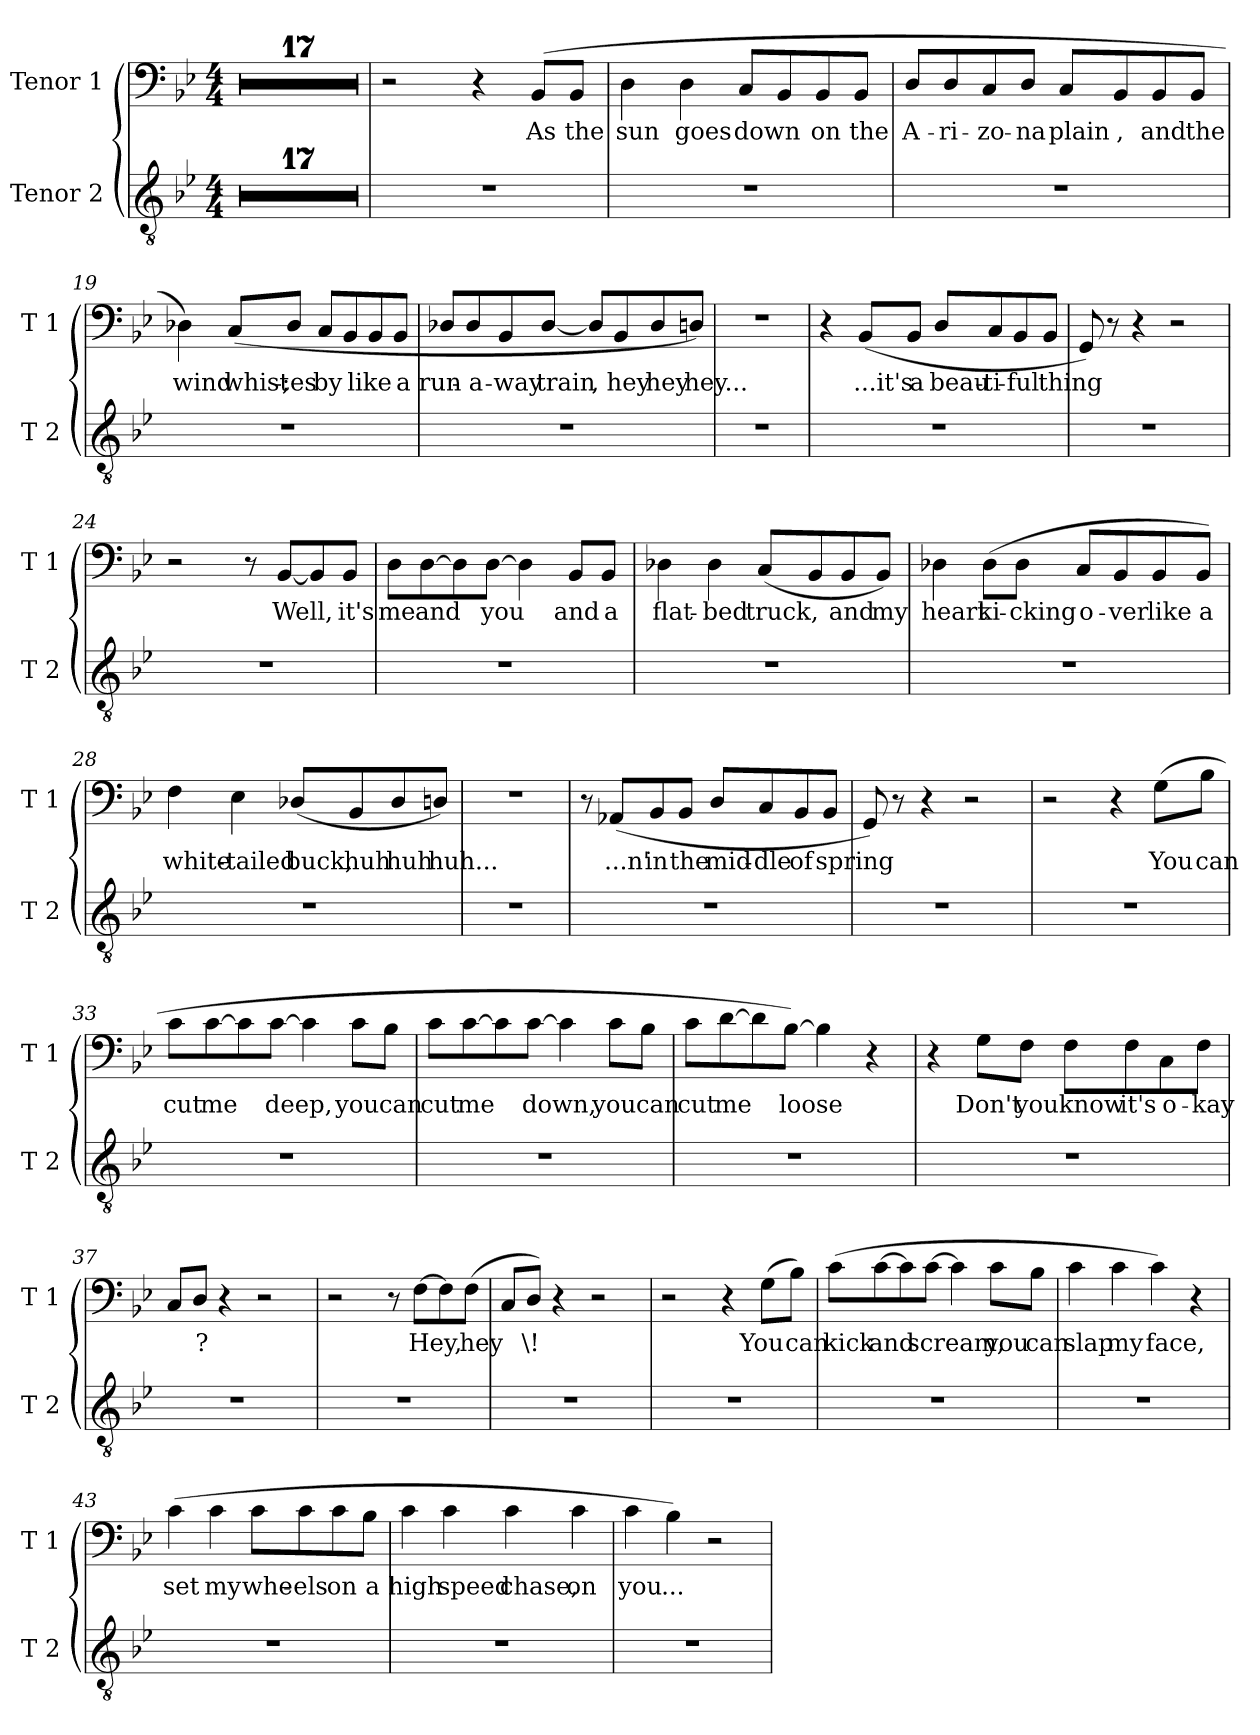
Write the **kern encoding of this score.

**kern	**kern	**text
*part2	*part1	*part1
*staff2	*staff1	*staff1
*I"Tenor 2	*I"Tenor 1	*
*I'T 2	*I'T 1	*
*clefGv2	*clefF4	*
*k[b-e-]	*k[b-e-]	*
*B-:	*B-:	*
*M4/4	*M4/4	*
=	=	=
1r;<	1r;<	.
=	=	=
1r;<	1r;<	.
=1	=1	=1
1r	1r	.
=2	=2	=2
1r	1r	.
=3	=3	=3
1r	1r	.
=4	=4	=4
1r	1r	.
=5	=5	=5
1r	1r	.
=6	=6	=6
1r	1r	.
=7	=7	=7
1r	1r	.
=8	=8	=8
1r	1r	.
=9	=9	=9
1r	1r	.
=10	=10	=10
1r	1r	.
=11	=11	=11
1r	1r	.
=12	=12	=12
1r	1r	.
=13	=13	=13
1r	1r	.
=14	=14	=14
1r	1r	.
=15	=15	=15
1r	1r	.
=16	=16	=16
1r	2r	.
.	4r	.
!	!	!LO:LY:b
.	(>8BB-/L	As
!	!	!LO:LY:b
.	8BB-/J	the
=17	=17	=17
!	!	!LO:LY:b
1r	4D\	sun
!	!	!LO:LY:b
.	4D\	goes
!	!	!LO:LY:b
.	8C/L	down
.	8BB-/	.
!	!	!LO:LY:b
.	8BB-/	on
!	!	!LO:LY:b
.	8BB-/J	the
=18	=18	=18
!	!	!LO:LY:b
1r	8D/L	A-
!	!	!LO:LY:b
.	8D/	-ri-
!	!	!LO:LY:b
.	8C/	-zo-
!	!	!LO:LY:b
.	8D/J	-na
!	!	!LO:LY:b
.	8C/L	plain
!	!	!LO:LY:b
.	8BB-/	,
!	!	!LO:LY:b
.	8BB-/	and
!	!	!LO:LY:b
.	8BB-/J	the
=19	=19	=19
!	!	!LO:LY:b
1r	4D-X\)	wind
!	!	!LO:LY:b
.	(<8C/L	whist-
!	!	!LO:LY:b
.	8D-/J	-;es
!	!	!LO:LY:b
.	8C/L	by
.	8BB-/	.
!	!	!LO:LY:b
.	8BB-/	like
!	!	!LO:LY:b
.	8BB-/J	a
=20	=20	=20
!	!	!LO:LY:b
1r	8D-X/L	run-
!	!	!LO:LY:b
.	8D-/	-a-
!	!	!LO:LY:b
.	8BB-/	-way
!	!	!LO:LY:b
.	[8D-/J	train
!	!	!LO:LY:b
.	8D-/L]	,
!	!	!LO:LY:b
.	8BB-/	hey
!	!	!LO:LY:b
.	8D-/	hey
!	!	!LO:LY:b
.	8Dn/J)	hey...
=21	=21	=21
1r	1r	.
=22	=22	=22
1r	4r	.
!	!	!LO:LY:b
.	(<8BB-/L	...it's
!	!	!LO:LY:b
.	8BB-/J	a
!	!	!LO:LY:b
.	8D/L	beau-
!	!	!LO:LY:b
.	8C/	-ti-
!	!	!LO:LY:b
.	8BB-/	-ful
!	!	!LO:LY:b
.	8BB-/J	thing
=23	=23	=23
!	!	!LO:LY:b
1r	8GG/)	.
.	8r	.
.	4r	.
.	2r	.
=24	=24	=24
1r	2r	.
.	8r	.
!	!	!LO:LY:b
.	[8BB-/L	Well,
.	8BB-/]	.
!	!	!LO:LY:b
.	8BB-/J	it's
=25	=25	=25
!	!	!LO:LY:b
1r	8D\L	me
!	!	!LO:LY:b
.	[8D\	and
.	8D\]	.
!	!	!LO:LY:b
.	[8D\J	you
.	4D\]	.
!	!	!LO:LY:b
.	8BB-/L	and
!	!	!LO:LY:b
.	8BB-/J	a
=26	=26	=26
!	!	!LO:LY:b
1r	4D-X\	flat-
!	!	!LO:LY:b
.	4D-\	-bed
!	!	!LO:LY:b
.	(<8C/L	truck
!	!	!LO:LY:b
.	8BB-/	,
!	!	!LO:LY:b
.	8BB-/	and
!	!	!LO:LY:b
.	8BB-/J)	my
=27	=27	=27
!	!	!LO:LY:b
1r	4D-X\	heart
!	!	!LO:LY:b
.	(>8D-\L	ki-
!	!	!LO:LY:b
.	8D-\J	-cking
!	!	!LO:LY:b
.	8C/L	o-
!	!	!LO:LY:b
.	8BB-/	-ver
!	!	!LO:LY:b
.	8BB-/	like
!	!	!LO:LY:b
.	8BB-/J)	a
=28	=28	=28
!	!	!LO:LY:b
1r	4F\	white-
!	!	!LO:LY:b
.	4E-\	-tailed
!	!	!LO:LY:b
.	(<8D-X/L	buck,
!	!	!LO:LY:b
.	8BB-/	huh
!	!	!LO:LY:b
.	8D-/	huh
!	!	!LO:LY:b
.	8Dn/J)	huh...
=29	=29	=29
1r	1r	.
=30	=30	=30
1r	8r	.
!	!	!LO:LY:b
.	(<8AA-X/L	...n'
!	!	!LO:LY:b
.	8BB-/	in
!	!	!LO:LY:b
.	8BB-/J	the
!	!	!LO:LY:b
.	8D/L	mid-
!	!	!LO:LY:b
.	8C/	-dle
!	!	!LO:LY:b
.	8BB-/	of
!	!	!LO:LY:b
.	8BB-/J	spring
=31	=31	=31
!	!	!LO:LY:b
1r	8GG/)	.
.	8r	.
.	4r	.
.	2r	.
=32	=32	=32
1r	2r	.
.	4r	.
!	!	!LO:LY:b
.	(>8G\L	You
!	!	!LO:LY:b
.	8B-\J	can
=33	=33	=33
!	!	!LO:LY:b
1r	8c\L	cut
!	!	!LO:LY:b
.	[8c\	me
.	8c\]	.
!	!	!LO:LY:b
.	[8c\J	deep,
.	4c\]	.
!	!	!LO:LY:b
.	8c\L	you
!	!	!LO:LY:b
.	8B-\J	can
=34	=34	=34
!	!	!LO:LY:b
1r	8c\L	cut
!	!	!LO:LY:b
.	[8c\	me
.	8c\]	.
!	!	!LO:LY:b
.	[8c\J	down,
.	4c\]	.
!	!	!LO:LY:b
.	8c\L	you
!	!	!LO:LY:b
.	8B-\J	can
=35	=35	=35
!	!	!LO:LY:b
1r	8c\L	cut
!	!	!LO:LY:b
.	[8d\	me
.	8d\]	.
!	!	!LO:LY:b
.	[8B-\J)	loose
!	!	!LO:LY:b
.	4B-\]	.
.	4r	.
=36	=36	=36
1r	4r	.
!	!	!LO:LY:b
.	8G\L	Don't
!	!	!LO:LY:b
.	8F\J	you
!	!	!LO:LY:b
.	8F\L	know
!	!	!LO:LY:b
.	8F\	it's
!	!	!LO:LY:b
.	8C\	o-
!	!	!LO:LY:b
.	8F\J	-kay
=37	=37	=37
1r	8C/L	.
!	!	!LO:LY:b
.	8D/J	?
.	4r	.
.	2r	.
=38	=38	=38
1r	2r	.
.	8r	.
!	!	!LO:LY:b
.	[8F\L	Hey,
.	8F\]	.
!	!	!LO:LY:b
.	(>8F\J	hey
=39	=39	=39
1r	8C/L	.
!	!	!LO:LY:b
.	8D/J)	\!
.	4r	.
.	2r	.
=40	=40	=40
1r	2r	.
.	4r	.
!	!	!LO:LY:b
.	(>8G\L	You
!	!	!LO:LY:b
.	8B-\J)	can
=41	=41	=41
!	!	!LO:LY:b
1r	(>8c\L	kick
!	!	!LO:LY:b
.	[8c\	and
.	8c\]	.
!	!	!LO:LY:b
.	[8c\J	scream,
.	4c\]	.
!	!	!LO:LY:b
.	8c\L	you
!	!	!LO:LY:b
.	8B-\J	can
=42	=42	=42
!	!	!LO:LY:b
1r	4c\	slap
!	!	!LO:LY:b
.	4c\	my
!	!	!LO:LY:b
.	4c\)	face,
.	4r	.
=43	=43	=43
!	!	!LO:LY:b
1r	(>4c\	set
!	!	!LO:LY:b
.	4c\	my
!	!	!LO:LY:b
.	8c\L	whe-
!	!	!LO:LY:b
.	8c\	-els
!	!	!LO:LY:b
.	8c\	on
!	!	!LO:LY:b
.	8B-\J	a
=44	=44	=44
!	!	!LO:LY:b
1r	4c\	high
!	!	!LO:LY:b
.	4c\	speed
!	!	!LO:LY:b
.	4c\	chase,
!	!	!LO:LY:b
.	4c\	on
=45	=45	=45
!	!	!LO:LY:b
1r	4c\	you
!	!	!LO:LY:b
.	4B-\)	...
.	2r	.
=	=	=
*-	*-	*-
